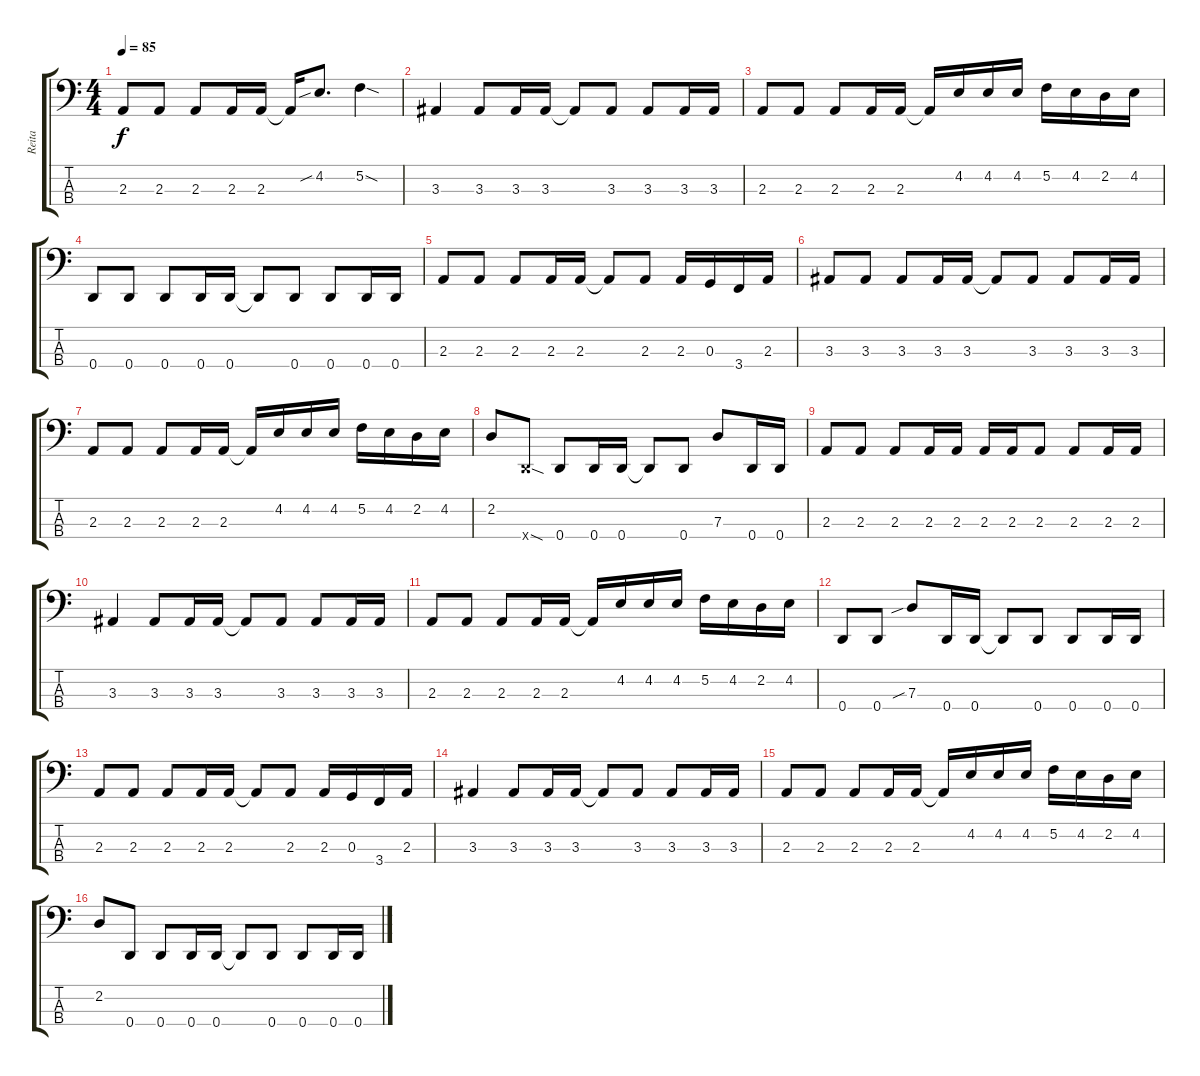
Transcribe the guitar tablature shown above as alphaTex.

\track ("Reita" "Reita") {instrument electricbasspick}
\staff {score tabs}
\tuning (F2 C2 G1 D1) {hide}
\ts (4 4)
\tempo 85
\clef f4
\ks c
2.3.8{dy f} 2.3.8 2.3.8 2.3.16 2.3.16 2.3{t}.16 4.2{sib}.8{d} 5.2{sod}.4 |
3.3.4 3.3.8 3.3.16 3.3.16 3.3{t}.8 3.3.8 3.3.8 3.3.16 3.3.16 |
2.3.8 2.3.8 2.3.8 2.3.16 2.3.16 2.3{t}.16 4.2.16 4.2.16 4.2.16 5.2.16 4.2.16 2.2.16 4.2.16 |
0.4.8 0.4.8 0.4.8 0.4.16 0.4.16 0.4{t}.8 0.4.8 0.4.8 0.4.16 0.4.16 |
2.3.8 2.3.8 2.3.8 2.3.16 2.3.16 2.3{t}.8 2.3.8 2.3.16 0.3.16 3.4.16 2.3.16 |
3.3.8 3.3.8 3.3.8 3.3.16 3.3.16 3.3{t}.8 3.3.8 3.3.8 3.3.16 3.3.16 |
2.3.8 2.3.8 2.3.8 2.3.16 2.3.16 2.3{t}.16 4.2.16 4.2.16 4.2.16 5.2.16 4.2.16 2.2.16 4.2.16 |
2.2.8 0.4{sod x}.8 0.4.8 0.4.16 0.4.16 0.4{t}.8 0.4.8 7.3.8 0.4.16 0.4.16 |
2.3.8 2.3.8 2.3.8 2.3.16 2.3.16 2.3.16 2.3.16 2.3.8 2.3.8 2.3.16 2.3.16 |
3.3.4 3.3.8 3.3.16 3.3.16 3.3{t}.8 3.3.8 3.3.8 3.3.16 3.3.16 |
2.3.8 2.3.8 2.3.8 2.3.16 2.3.16 2.3{t}.16 4.2.16 4.2.16 4.2.16 5.2.16 4.2.16 2.2.16 4.2.16 |
0.4.8 0.4.8 7.3{sib}.8 0.4.16 0.4.16 0.4{t}.8 0.4.8 0.4.8 0.4.16 0.4.16 |
2.3.8 2.3.8 2.3.8 2.3.16 2.3.16 2.3{t}.8 2.3.8 2.3.16 0.3.16 3.4.16 2.3.16 |
3.3.4 3.3.8 3.3.16 3.3.16 3.3{t}.8 3.3.8 3.3.8 3.3.16 3.3.16 |
2.3.8 2.3.8 2.3.8 2.3.16 2.3.16 2.3{t}.16 4.2.16 4.2.16 4.2.16 5.2.16 4.2.16 2.2.16 4.2.16 |
2.2.8 0.4.8 0.4.8 0.4.16 0.4.16 0.4{t}.8 0.4.8 0.4.8 0.4.16 0.4.16
